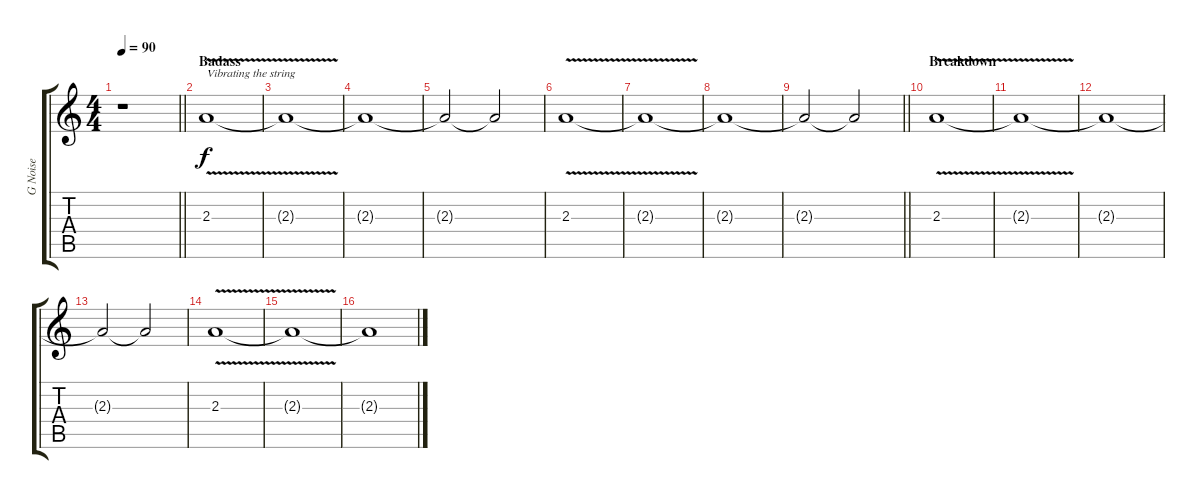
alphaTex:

\track ("G Noise" "G Noise") {instrument overdrivenguitar}
\staff {score tabs}
\tuning (E4 B3 G3 D3 A2 E2) {hide}
\ts (4 4)
\tempo 90
\clef g2
\barLineRight lightlight
\ks c
r.1{dy f volume 0} |
\section ("" "Badass")
2.3{v}.1{txt "Vibrating the string" volume 13} |
2.3{t}.1 |
2.3{t}.1 |
2.3{t}.2 2.3{t}.2{volume 0} |
2.3{v}.1{volume 13} |
2.3{t}.1 |
2.3{t}.1 |
\barLineRight lightlight
2.3{t}.2 2.3{t}.2{volume 0} |
\section ("" "Breakdown")
2.3{v}.1{volume 13} |
2.3{t}.1 |
2.3{t}.1 |
2.3{t}.2 2.3{t}.2{volume 0} |
2.3{v}.1{volume 13} |
2.3{t}.1 |
2.3{t}.1
